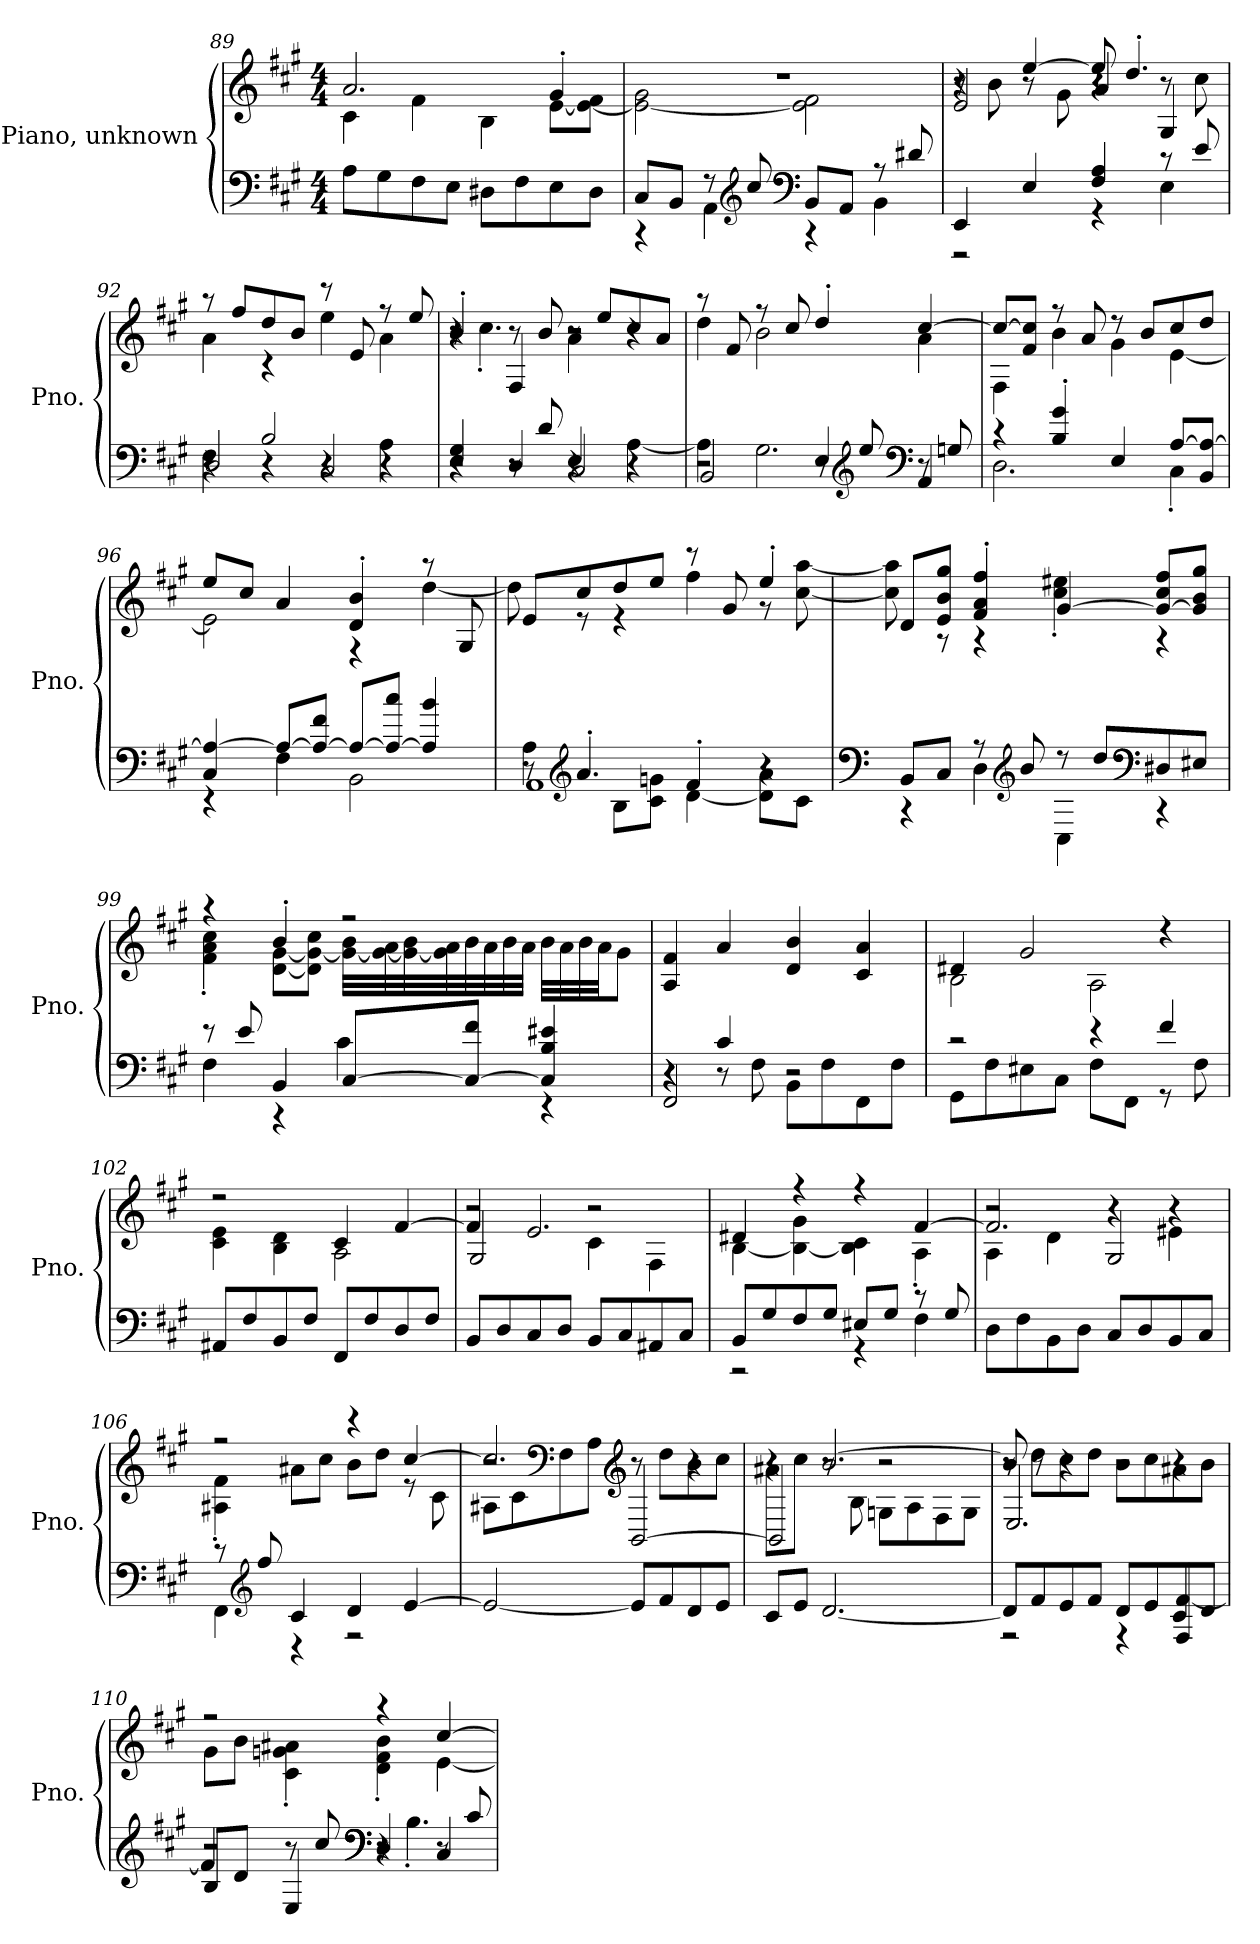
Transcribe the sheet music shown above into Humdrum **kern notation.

**kern	**kern
*part1	*part1
*staff2	*staff1
*I"Piano, unknown	*
*I'Pno.	*
*clefF4	*clefG2
*k[f#c#g#]	*k[f#c#g#]
*M4/4	*M4/4
=89	=89
*	*^
8A\L	2.a/	4c#\
8G#\	.	.
8F#\	.	4f#\
8E\J	.	.
8D#X\L	.	4B\
8F#\	.	.
8E\	4g#'/	[8e\L
8D#\J	.	8e\_ 8f#\J
!!LO:LB:g=z	!!
=90	=90	=90
*^	*	*
8C#/L	4r	1r	2e\_ 2g#\
8BB/J	.	.	.
8r	4AA\	.	.
*clefG2	*	*	*
8cc#/	.	.	.
*clefF4	*	*	*
8BB/L	4r	.	2e\] 2f#\
8AA/J	.	.	.
8r	4BB\	.	.
8d#X/	.	.	.
=91	=91	=91	=91
*	*	*	*^
4EE/	2r	4r	8r	2e/
.	.	.	8b\	.
4E/	.	[4ee/	8r	.
.	.	.	8g#\	.
4F#/ 4A/	4r	8ee/]	4r	4a/
.	.	4.dd'/	.	.
8r	4E\	.	8r	4G#/
8e/	.	.	8cc#\	.
*	*	*	*v	*v
=92	=92	=92	=92
*	*^	*	*
4r	4F#\	2D/	8r	4a\
.	.	.	8ff#/L	.
2B/	4r	.	8dd/	4r
.	.	.	8b/J	.
.	4r	2C#/	8r	4ee\
.	.	.	8e/	.
4r	4A\	.	8r	4a\
.	.	.	8ee/	.
=93	=93	=93	=93	=93
*	*	*	*	*^
4E/ 4G#/	2r	4r	4b'/	8r	4r
.	.	.	.	4.cc#'\	.
8r	.	4D/	8r	.	4F#/
8d/	.	.	8b/	.	.
4E/	4r	2C#/	8r	4a\	2r
.	.	.	8ee/L	.	.
4r	[4A\	.	8cc#/	4r	.
.	.	.	8a/J	.	.
*	*	*	*	*v	*v
!!LO:LB:g=z
=94	=94	=94	=94	=94
2r	4A\]	2BB/	8r	4dd\
.	.	.	8f#/	.
.	2.G#\	.	8r	2b\
.	.	.	8cc#/	.
8r	.	4E/	4dd'/	.
*clefG2	*	*	*	*
8ee/	.	.	.	.
*clefF4	*	*	*	*
8r	.	4AA/	[4cc#/	4a\
8Gn/	.	.	.	.
*	*v	*v	*	*
=95	=95	=95	=95
4r	2.D\	8cc#/L_	4F#\
.	.	8f#/ 8cc#/]J	.
4B/' 4g#/'	.	8r	4b\
.	.	8a/	.
4E/	.	8r	4g#\
.	.	8b/L	.
[8A/L	4C#'\	8cc#/	[4e\
8BB/ 8A/_J	.	8dd/J	.
=96	=96	=96	=96
4C#/ 4A/_	4r	8ee/L	2e\]
.	.	8cc#/J	.
8A/L_	4F#\	4a/	.
8A/_ 8f#/J	.	.	.
8A/L_	2BB\	4d/' 4b/'	4r
8A/_ 8cc#/J	.	.	.
4A/] 4b/	.	8r	[4dd\
.	.	8G#/	.
!!LO:LB:g=z	!!
=97	=97	=97	=97
*	*^	*	*
8r	4A\	1AA	8e/L	8dd\]
*clefG2	*	*	*	*
4.a'/	.	.	8cc#/	8r
.	8B\L	.	8dd/	4r
.	8c#\ 8gn\J	.	8ee/J	.
4f#'/	[4d\	.	8r	4ff#\
.	.	.	8g#/	.
4r	8d\] 8a\L	.	4ee'/	8r
.	8c#\J	.	.	[8cc#\ [8aa\
*v	*v	*v	*	*
=98	=98	=98
*clefF4	*	*
*^	*	*
8BB/L	4r	8d/L	8cc#\] 8aa\]
8C#/J	.	8e/ 8b/ 8gg#/J	8r
8r	4D\	4f#/' 4a/' 4ff#/'	4r
*clefG2	*	*	*
8b/	.	.	.
8r	4C#\	[4g#/	4cc#\' 4ee#X\'
8dd/L	.	.	.
*clefF4	*	*	*
8D#X/	4r	8g#/_ 8cc#/ 8ff#/L	4r
8E#X/J	.	8g#/] 8b/ 8gg#/J	.
!!LO:PB:g=z	!!
=99	=99	=99	=99
8r	4F#\	4r	4f#\' 4a\' 4cc#\'
8e/	.	.	.
4BB/	4r	4b'/	[8d\ [8g#\L
.	.	.	8d\] 8g#\_ 8cc#\J
[8C#/L	4c#\	2r	32g#\_ 32b\LLL
.	.	.	32g#\_ 32a\
.	.	.	32g#\_ 32b\
.	.	.	32g#\] 32a\
8C#/_ 8f#/J	.	.	32b\
.	.	.	32a\
.	.	.	32b\
.	.	.	32a\JJJ
4C#/] 4B/ 4e#X/	4r	.	32b\LLL
.	.	.	32a\
.	.	.	32b\
.	.	.	32a\JJ
.	.	.	8g#\J
*	*	*v	*v
=100	=100	=100
*	*^	*
4r	4r	2FF#/	4A/ 4f#/
4c#/	8r	.	4a/
.	8F#\	.	.
2r	8BB\L	2r	4d/ 4b/
.	8F#\	.	.
.	8FF#\	.	4c#/ 4a/
.	8F#\J	.	.
*	*v	*v	*
=101	=101	=101
*	*	*^
2r	8GG#\L	4d#X/	2B\
.	8F#\	.	.
.	8E#X\	2g#/	.
.	8C#\J	.	.
4r	8F#\L	.	2A\
.	8FF#\J	.	.
4f#/	8r	4r	.
.	8F#\	.	.
*v	*v	*	*
!!LO:LB:g=z	!!
=102	=102	=102
8AA#X/L	2r	4c#\ 4e\
8F#/	.	.
8BB/	.	4B\ 4d\
8F#/J	.	.
8FF#/L	4c#/	2A\
8F#/	.	.
8D/	[4f#/	.
8F#/J	.	.
=103	=103	=103
*	*	*^
8BB/L	4f#/]	2r	2G#/
8D/	.	.	.
8C#/	2.e/	.	.
8D/J	.	.	.
8BB/L	.	4c#\	2r
8C#/	.	.	.
8AA#X/	.	4F#\	.
8C#/J	.	.	.
*	*	*v	*v
=104	=104	=104
*^	*	*
8BB/L	2r	4d#X/	[4B\
8G#/	.	.	.
8F#/	.	4r	4B\_ 4g#\
8G#/J	.	.	.
8E#X/L	4r	4r	4B\] 4c#\
8G#/J	.	.	.
8r	4F#\	[4f#/	4A'\
8G#/	.	.	.
*v	*v	*	*
=105	=105	=105
*	*	*^
8D\L	2.f#/]	4A\	2r
8F#\	.	.	.
8BB\	.	4d\	.
8D\J	.	.	.
8C#/L	.	4r	2G#/
8D/	.	.	.
8BB/	4r	4e#X\	.
8C#/J	.	.	.
*	*	*v	*v
!!LO:LB:g=z
=106	=106	=106
*^	*	*
8r	4FF#\	2r	4A#X\' 4f#\'
*clefG2	*	*	*
8ff#/	.	.	.
4c#/	4r	.	8a#X\L
.	.	.	8cc#\J
4d/	2r	4r	8b\L
.	.	.	8dd\J
[4e/	.	[4cc#/	8r
.	.	.	8c#\
*v	*v	*	*
=107	=107	=107
*	*	*^
2e/_	2.cc#/]	8A#X\L	2r
.	.	8c#\	.
*	*clefF4	*	*
.	.	8F#\	.
.	.	8A#\J	.
*	*clefG2	*	*
8e/L]	.	8r	[2BB/
8f#/	.	8dd\L	.
8d/	4r	8b\	.
8e/J	.	8cc#\J	.
=108	=108	=108	=108
8c#/L	4r	8a#X\L	2BB/]
8e/J	.	8cc#\J	.
[2.d/	[2.b/	8r	.
.	.	8B\	.
.	.	8Gn\L	2r
.	.	8A\	.
.	.	8F#\	.
.	.	8G\J	.
!!LO:LB:g=z	!!	!!
=109	=109	=109	=109
*^	*	*	*
8d/L]	2r	8b/]	8r	2.E/
8f#/	.	8r	8dd\L	.
8e/	.	4r	8cc#\	.
8f#/J	.	.	8dd\J	.
8d/L	4r	2r	8b\L	.
8e/	.	.	8cc#\	.
8c#/	4F#/ [4f#/	.	8a#X\	4r
8d/J	.	.	8b\J	.
*	*	*	*v	*v
=110	=110	=110	=110
*	*^	*	*
8B/L	2r	4f#/]	2r	8g#\L
8d/J	.	.	.	8b\J
8r	.	4E/	.	4c#\' 4gn\' 4a#X\'
8cc#/	.	.	.	.
*clefF4	*	*	*	*
4r	8r	4D/	4r	4d\' 4f#\' 4b\'
.	4.B'\	.	.	.
8r	.	4C#/	[4cc#/	[4e\
8c#/	.	.	.	.
*v	*v	*v	*	*
*	*v	*v
=	=
*-	*-
